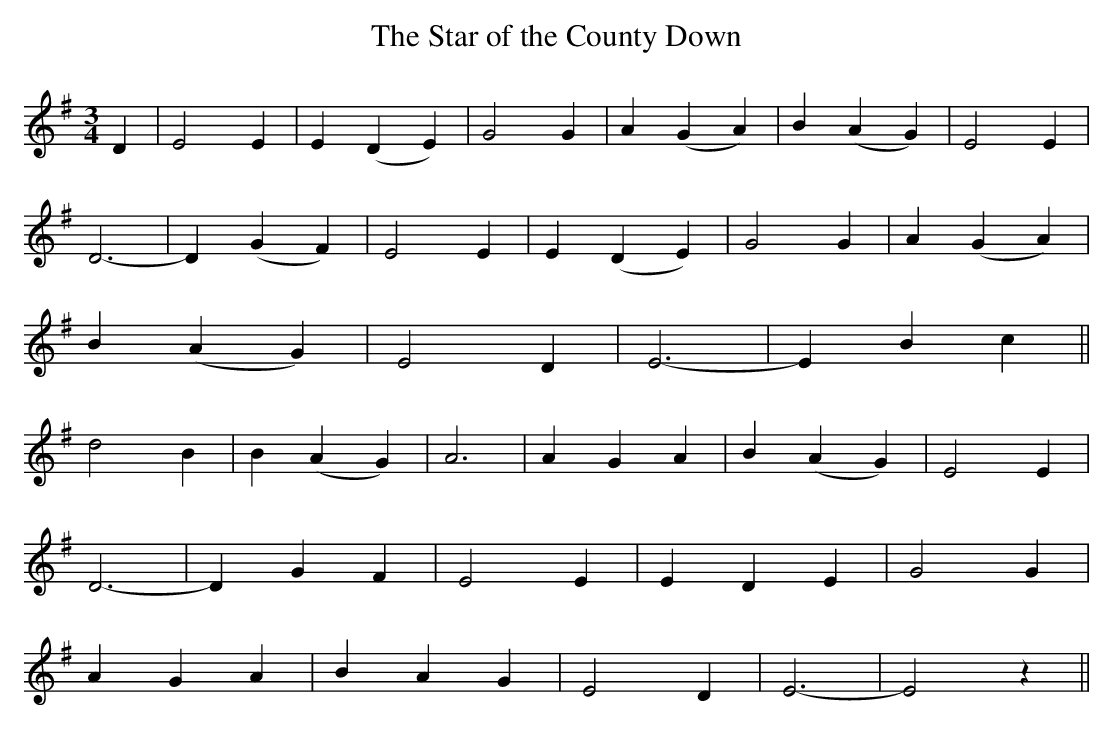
X:1
T:The Star of the County Down
M:3/4
L:1/8
K:G
D2 \
| E4 E2       |  E2 (D2 E2)      |  G4 G2      | A2 (G2 A2)    |  B2  (A2 G2)  |    E4 E2    |
  D6-         |  D2 (G2 F2)      |  E4 E2      | E2 (D2 E2)    |  G4  G2       | A2 (G2 A2)  |
B2 (A2 G2)    |  E4 D2           |  E6-        | E2 B2 c2      ||
  d4  B2      |  B2  (A2 G2)     |  A6         | A2 G2 A2      |  B2 (A2 G2)   | E4  E2      |
  D6-         | D2 G2 F2         |  E4 E2      | E2 D2 E2      |  G4  G2       |
A2 G2  A2     |  B2 A2  G2       |  E4 D2      | E6-           |  E4 z2        ||
